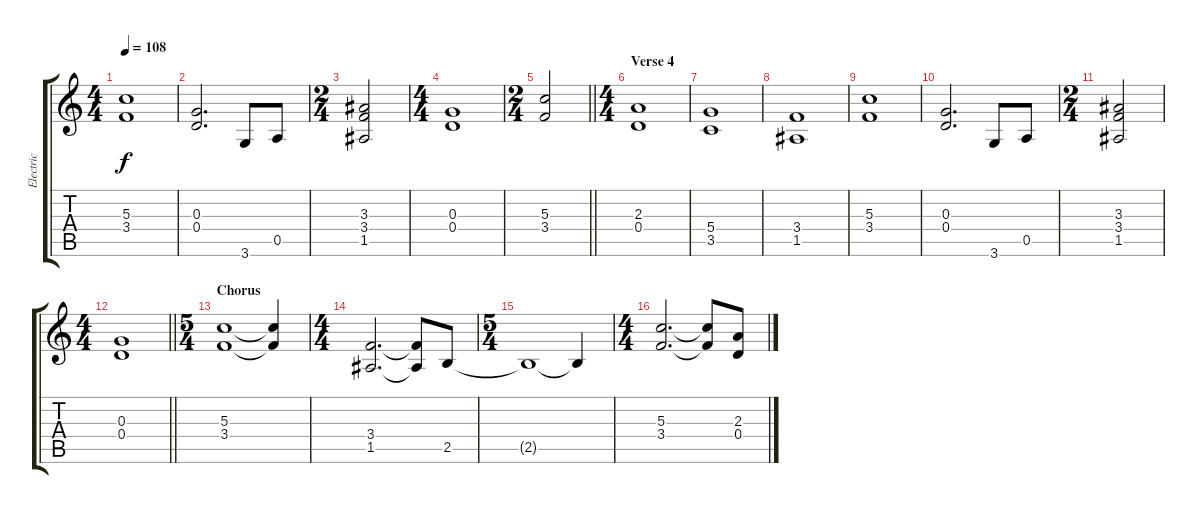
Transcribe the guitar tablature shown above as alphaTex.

\track ("Electric" "Electric") {instrument overdrivenguitar}
\staff {score tabs}
\tuning (E4 B3 G3 D3 A2 E2) {hide}
\ts (4 4)
\tempo 108
\clef g2
\ks c
(5.3 3.4).1{dy f} |
(0.3 0.4).2{d} 3.6.8 0.5.8 |
\ts (2 4)
(3.3 3.4 1.5).2 |
\ts (4 4)
(0.3 0.4).1 |
\ts (2 4)
\barLineRight lightlight
(5.3 3.4).2 |
\ts (4 4)
\section ("" "Verse 4")
(2.3 0.4).1 |
(5.4 3.5).1 |
(3.4 1.5).1 |
(5.3 3.4).1 |
(0.3 0.4).2{d} 3.6.8 0.5.8 |
\ts (2 4)
(3.3 3.4 1.5).2 |
\ts (4 4)
\barLineRight lightlight
(0.3 0.4).1 |
\ts (5 4)
\section ("" "Chorus")
(5.3 3.4).1 (5.3{t} 3.4{t}).4 |
\ts (4 4)
(3.4 1.5).2{d} (3.4{t} 1.5{t}).8 2.5.8 |
\ts (5 4)
2.5{t}.1 2.5{t}.4 |
\ts (4 4)
(5.3 3.4).2{d} (5.3{t} 3.4{t}).8 (2.3 0.4).8
